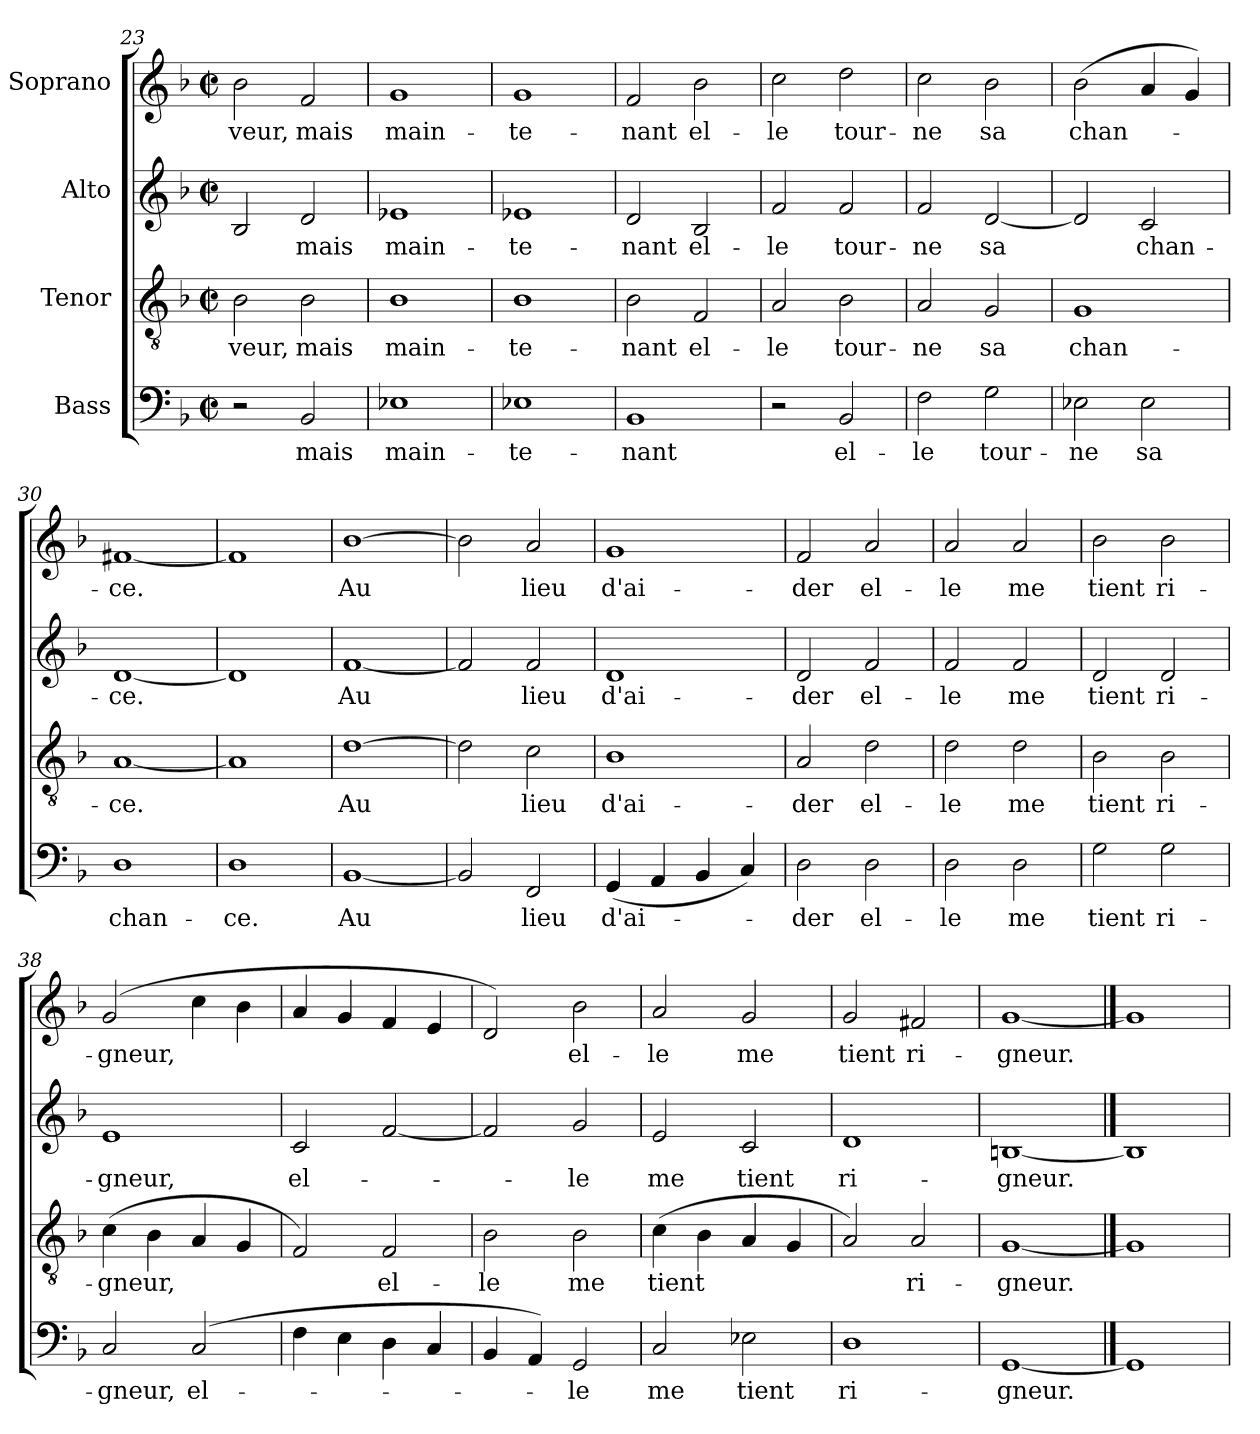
**kern	**text	**kern	**text	**kern	**text	**kern	**text
*part4	*part4	*part3	*part3	*part2	*part2	*part1	*part1
*staff4	*staff4	*staff3	*staff3	*staff2	*staff2	*staff1	*staff1
*I"Bass	*	*I"Tenor	*	*I"Alto	*	*I"Soprano	*
*clefF4	*	*clefGv2	*	*clefG2	*	*clefG2	*
*k[b-]	*	*k[b-]	*	*k[b-]	*	*k[b-]	*
*F:	*	*F:	*	*F:	*	*F:	*
*M2/2	*	*M2/2	*	*M2/2	*	*M2/2	*
*met(c|)	*	*met(c|)	*	*met(c|)	*	*met(c|)	*
=23	=23	=23	=23	=23	=23	=23	=23
2r	.	2B-\	-veur,	2B-/	.	2b-\	-veur,
2BB-/	mais	2B-\	mais	2d/	mais	2f/	mais
=24	=24	=24	=24	=24	=24	=24	=24
1E-X	main-	1B-	main-	1e-X	main-	1g	main-
=25	=25	=25	=25	=25	=25	=25	=25
1E-X	-te-	1B-	-te-	1e-X	-te-	1g	-te-
!!LO:LB:g=z
=26	=26	=26	=26	=26	=26	=26	=26
1BB-	-nant	2B-\	nant	2d/	nant	2f/	-nant
.	.	2F/	el-	2B-/	el-	2b-\	el-
=27	=27	=27	=27	=27	=27	=27	=27
2r	.	2A/	-le	2f/	-le	2cc\	-le
2BB-/	el-	2B-\	tour-	2f/	tour-	2dd\	tour-
=28	=28	=28	=28	=28	=28	=28	=28
2F\	-le	2A/	-ne	2f/	-ne	2cc\	-ne
2G\	tour-	2G/	sa	[2d/	sa	2b-\	sa
=29	=29	=29	=29	=29	=29	=29	=29
2E-X\	-ne	1G	chan-	2d/]	.	(2b-\	chan-
2E-\	sa	.	.	2c/	chan-	4a/	.
.	.	.	.	.	.	4g/)	.
=30	=30	=30	=30	=30	=30	=30	=30
1D	chan-	[1A	-ce.	[1d	-ce.	[1f#X	-ce.
=31	=31	=31	=31	=31	=31	=31	=31
1D	-ce.	1A]	.	1d]	.	1f#]	.
=32	=32	=32	=32	=32	=32	=32	=32
[1BB-	Au	[1d	Au	[1f	Au	[1b-	Au
=33	=33	=33	=33	=33	=33	=33	=33
2BB-/]	.	2d\]	.	2f/]	.	2b-\]	.
2FF/	lieu	2c\	lieu	2f/	lieu	2a/	lieu
=34	=34	=34	=34	=34	=34	=34	=34
(4GG/	-d'ai-	1B-	-d'ai-	1d	-d'ai-	1g	-d'ai-
4AA/	.	.	.	.	.	.	.
4BB-/	.	.	.	.	.	.	.
4C/)	.	.	.	.	.	.	.
!!LO:LB:g=z
=35	=35	=35	=35	=35	=35	=35	=35
2D\	der	2A/	der	2d/	-der	2f/	-der
2D\	el-	2d\	el-	2f/	el-	2a/	el-
=36	=36	=36	=36	=36	=36	=36	=36
2D\	-le	2d\	-le	2f/	-le	2a/	-le
2D\	me	2d\	me	2f/	me	2a/	me
=37	=37	=37	=37	=37	=37	=37	=37
2G\	tient	2B-\	tient	2d/	tient	2b-\	tient
2G\	ri-	2B-\	ri-	2d/	ri-	2b-\	ri-
=38	=38	=38	=38	=38	=38	=38	=38
2C/	-gneur,	(4c\	-gneur,	1e	-gneur,	(2g/	-gneur,
.	.	4B-\	.	.	.	.	.
(2C/	el-	4A/	.	.	.	4cc\	.
.	.	4G/	.	.	.	4b-\	.
=39	=39	=39	=39	=39	=39	=39	=39
4F\	.	2F/)	.	2c/	el-	4a/	.
4E\	.	.	.	.	.	4g/	.
4D\	.	2F/	el-	[2f/	.	4f/	.
4C/	.	.	.	.	.	4e/	.
=40	=40	=40	=40	=40	=40	=40	=40
4BB-/	.	2B-\	-le	2f/]	.	2d/)	.
4AA/)	.	.	.	.	.	.	.
2GG/	-le	2B-\	me	2g/	-le	2b-\	el-
=41	=41	=41	=41	=41	=41	=41	=41
2C/	me	(4c\	tient	2e/	me	2a/	-le
.	.	4B-\	.	.	.	.	.
2E-X\	tient	4A/	.	2c/	tient	2g/	me
.	.	4G/	.	.	.	.	.
=42	=42	=42	=42	=42	=42	=42	=42
1D	ri-	2A/)	.	1d	ri-	2g/	tient
.	.	2A/	ri-	.	.	2f#X/	ri-
=43	=43	=43	=43	=43	=43	=43	=43
[1GG	-gneur.	[1G	-gneur.	[1Bn	-gneur.	[1g	-gneur.
==44	==44	==44	==44	==44	==44	==44	==44
1GG]	.	1G]	.	1B]	.	1g]	.
=	=	=	=	=	=	=	=
*-	*-	*-	*-	*-	*-	*-	*-
